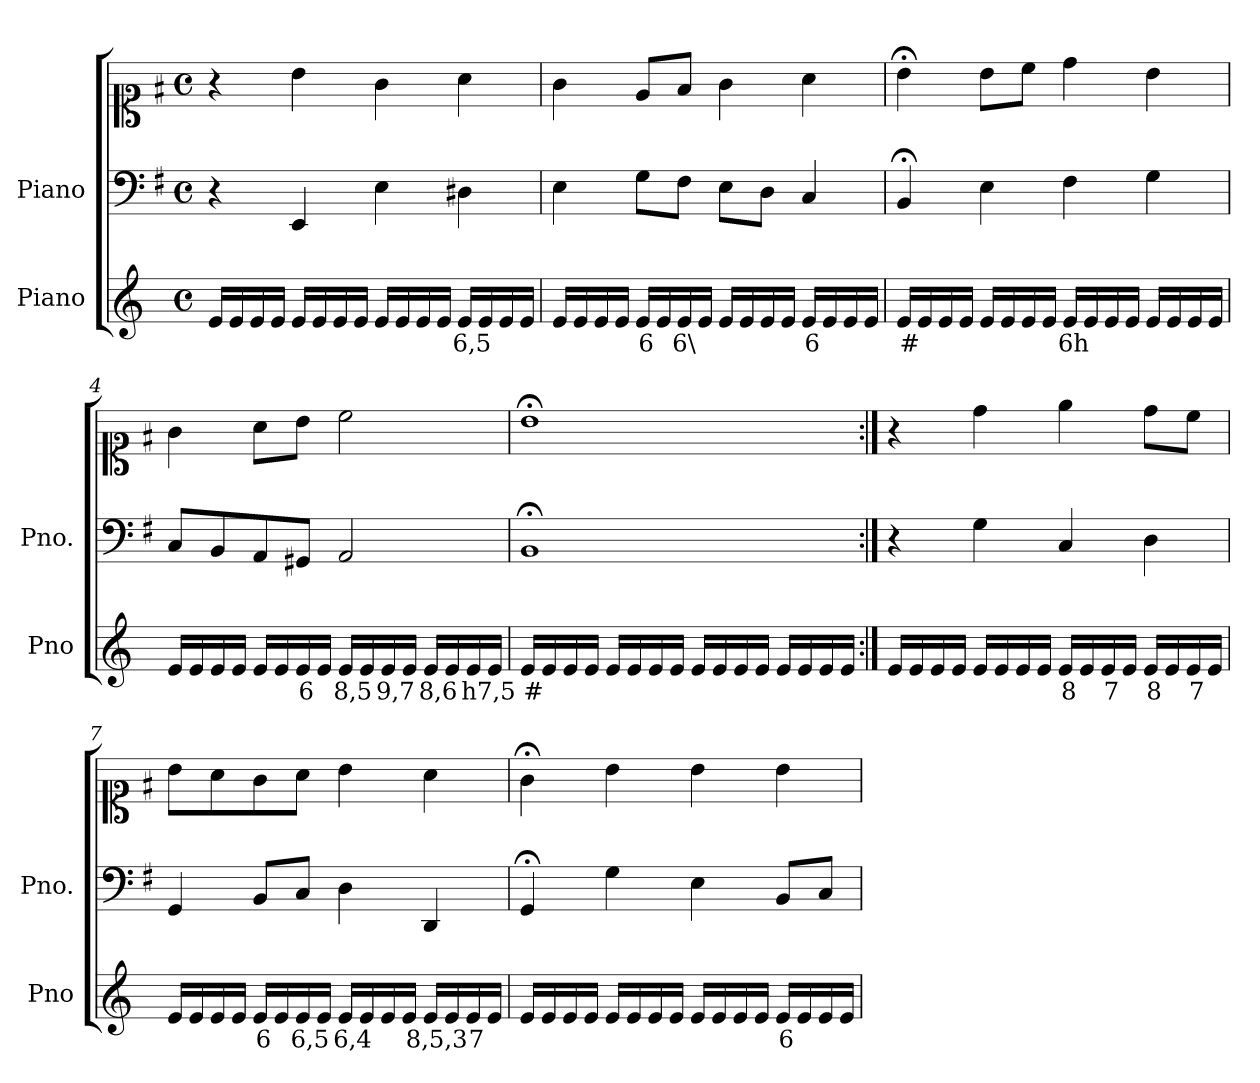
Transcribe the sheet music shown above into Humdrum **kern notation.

**kern	**text	**kern	**kern
*part2	*part2	*part1	*part1
*staff3	*staff3	*staff2	*staff1
*I"Piano	*	*I"Piano	*
*I'Pno	*	*I'Pno.	*
*clefG2	*	*clefF4	*clefC1
*k[]	*	*k[f#]	*k[f#]
*M4/4	*	*M4/4	*M4/4
*met(c)	*	*met(c)	*met(c)
=1	=1	=1	=1
16e/LL	.	4r	4r
16e/	.	.	.
16e/	.	.	.
16e/JJ	.	.	.
16e/LL	.	4EE/	4b\
16e/	.	.	.
16e/	.	.	.
16e/JJ	.	.	.
16e/LL	.	4E\	4g\
16e/	.	.	.
16e/	.	.	.
16e/JJ	.	.	.
!	!LO:LY:b	!	!
16e/LL	6,5	4D#X\	4a\
16e/	.	.	.
16e/	.	.	.
16e/JJ	.	.	.
=2	=2	=2	=2
16e/LL	.	4E\	4g\
16e/	.	.	.
16e/	.	.	.
16e/JJ	.	.	.
!	!LO:LY:b	!	!
16e/LL	6	8G\L	8e/L
16e/	.	.	.
!	!LO:LY:b	!	!
16e/	6\	8F#\J	8f#/J
16e/JJ	.	.	.
16e/LL	.	8E\L	4g\
16e/	.	.	.
16e/	.	8D\J	.
16e/JJ	.	.	.
!	!LO:LY:b	!	!
16e/LL	6	4C/	4a\
16e/	.	.	.
16e/	.	.	.
16e/JJ	.	.	.
=3	=3	=3	=3
!	!LO:LY:b	!	!
16e/LL	#	4BB;</	4b;<\
16e/	.	.	.
16e/	.	.	.
16e/JJ	.	.	.
16e/LL	.	4E\	8b\L
16e/	.	.	.
16e/	.	.	8cc\J
16e/JJ	.	.	.
!	!LO:LY:b	!	!
16e/LL	6h	4F#\	4dd\
16e/	.	.	.
16e/	.	.	.
16e/JJ	.	.	.
16e/LL	.	4G\	4b\
16e/	.	.	.
16e/	.	.	.
16e/JJ	.	.	.
=4	=4	=4	=4
16e/LL	.	8C/L	4g\
16e/	.	.	.
16e/	.	8BB/	.
16e/JJ	.	.	.
16e/LL	.	8AA/	8a\L
16e/	.	.	.
!	!LO:LY:b	!	!
16e/	6	8GG#X/J	8b\J
16e/JJ	.	.	.
!	!LO:LY:b	!	!
16e/LL	8,5	2AA/	2cc\
16e/	.	.	.
!	!LO:LY:b	!	!
16e/	9,7	.	.
16e/JJ	.	.	.
!	!LO:LY:b	!	!
16e/LL	8,6	.	.
16e/	.	.	.
!	!LO:LY:b	!	!
16e/	h7,5	.	.
16e/JJ	.	.	.
=5	=5	=5	=5
!	!LO:LY:b	!	!
16e/LL	#	1BB;<	1b;<
16e/	.	.	.
16e/	.	.	.
16e/JJ	.	.	.
16e/LL	.	.	.
16e/	.	.	.
16e/	.	.	.
16e/JJ	.	.	.
16e/LL	.	.	.
16e/	.	.	.
16e/	.	.	.
16e/JJ	.	.	.
16e/LL	.	.	.
16e/	.	.	.
16e/	.	.	.
16e/JJ	.	.	.
=6:|!	=6:|!	=6:|!	=6:|!
16e/LL	.	4r	4r
16e/	.	.	.
16e/	.	.	.
16e/JJ	.	.	.
16e/LL	.	4G\	4dd\
16e/	.	.	.
16e/	.	.	.
16e/JJ	.	.	.
!	!LO:LY:b	!	!
16e/LL	8	4C/	4ee\
16e/	.	.	.
!	!LO:LY:b	!	!
16e/	7	.	.
16e/JJ	.	.	.
!	!LO:LY:b	!	!
16e/LL	8	4D\	8dd\L
16e/	.	.	.
!	!LO:LY:b	!	!
16e/	7	.	8cc\J
16e/JJ	.	.	.
=7	=7	=7	=7
16e/LL	.	4GG/	8b\L
16e/	.	.	.
16e/	.	.	8a\
16e/JJ	.	.	.
!	!LO:LY:b	!	!
16e/LL	6	8BB/L	8g\
16e/	.	.	.
!	!LO:LY:b	!	!
16e/	6,5	8C/J	8a\J
16e/JJ	.	.	.
!	!LO:LY:b	!	!
16e/LL	6,4	4D\	4b\
16e/	.	.	.
16e/	.	.	.
16e/JJ	.	.	.
!	!LO:LY:b	!	!
16e/LL	8,5,3	4DD/	4a\
16e/	.	.	.
!	!LO:LY:b	!	!
16e/	7	.	.
16e/JJ	.	.	.
=8	=8	=8	=8
16e/LL	.	4GG;</	4g;<\
16e/	.	.	.
16e/	.	.	.
16e/JJ	.	.	.
16e/LL	.	4G\	4b\
16e/	.	.	.
16e/	.	.	.
16e/JJ	.	.	.
16e/LL	.	4E\	4b\
16e/	.	.	.
16e/	.	.	.
16e/JJ	.	.	.
!	!LO:LY:b	!	!
16e/LL	6	8BB/L	4b\
16e/	.	.	.
16e/	.	8C/J	.
16e/JJ	.	.	.
=	=	=	=
*-	*-	*-	*-
